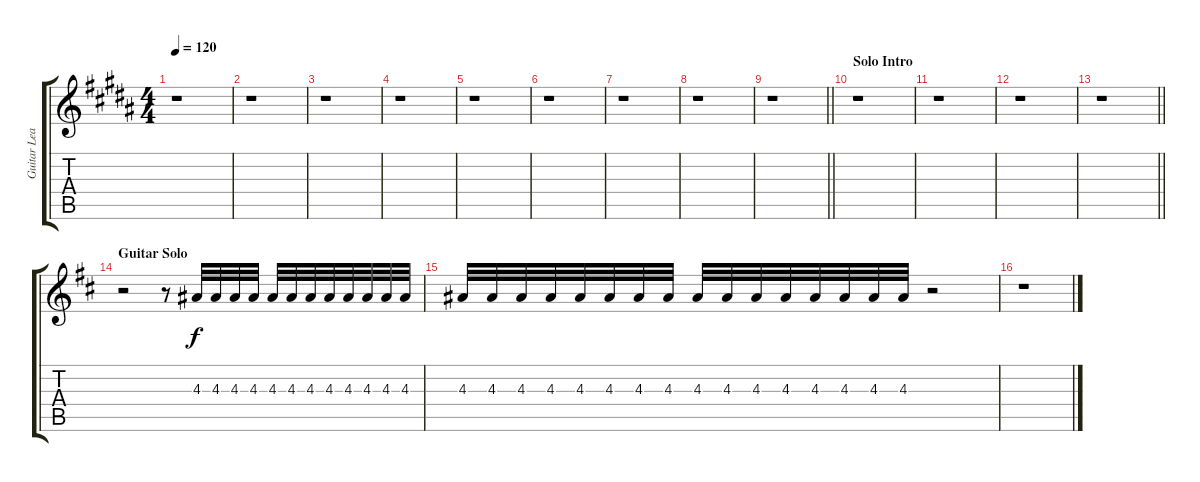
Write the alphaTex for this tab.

\track ("Guitar Lead 2" "Guitar Lea") {instrument overdrivenguitar}
\staff {score tabs}
\tuning (Eb4 Bb3 Gb3 Db3 Ab2 Eb2) {hide}
\ts (4 4)
\tempo 120
\clef g2
\ks b
r.1{dy f} |
r.1 |
r.1 |
r.1 |
r.1 |
r.1 |
r.1 |
r.1 |
\barLineRight lightlight
r.1 |
\section ("" "Solo Intro")
r.1 |
r.1 |
r.1 |
\barLineRight lightlight
r.1 |
\section ("" "Guitar Solo")
\ks d
r.2 r.8 4.3.32 4.3.32 4.3.32 4.3.32 4.3.32 4.3.32 4.3.32 4.3.32 4.3.32 4.3.32 4.3.32 4.3.32 |
4.3.32 4.3.32 4.3.32 4.3.32 4.3.32 4.3.32 4.3.32 4.3.32 4.3.32 4.3.32 4.3.32 4.3.32 4.3.32 4.3.32 4.3.32 4.3.32 r.2 |
r.1
